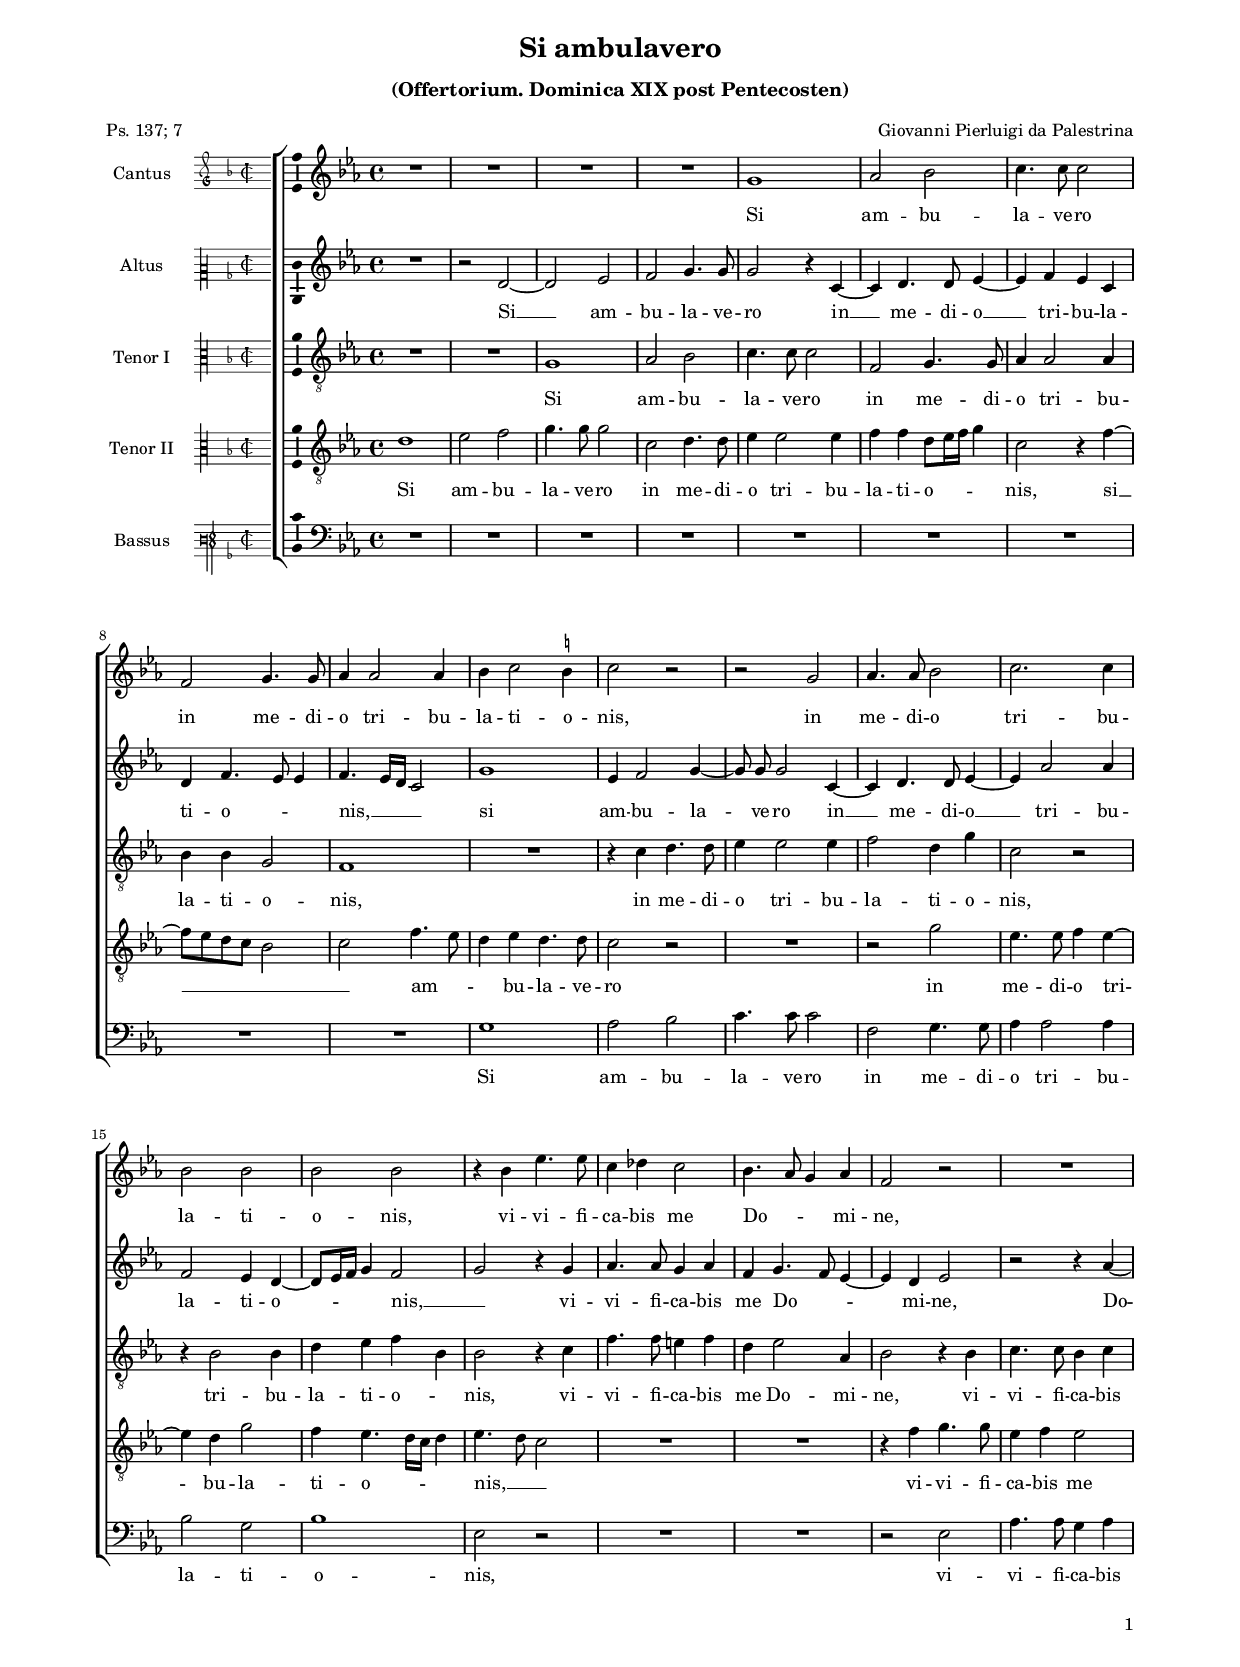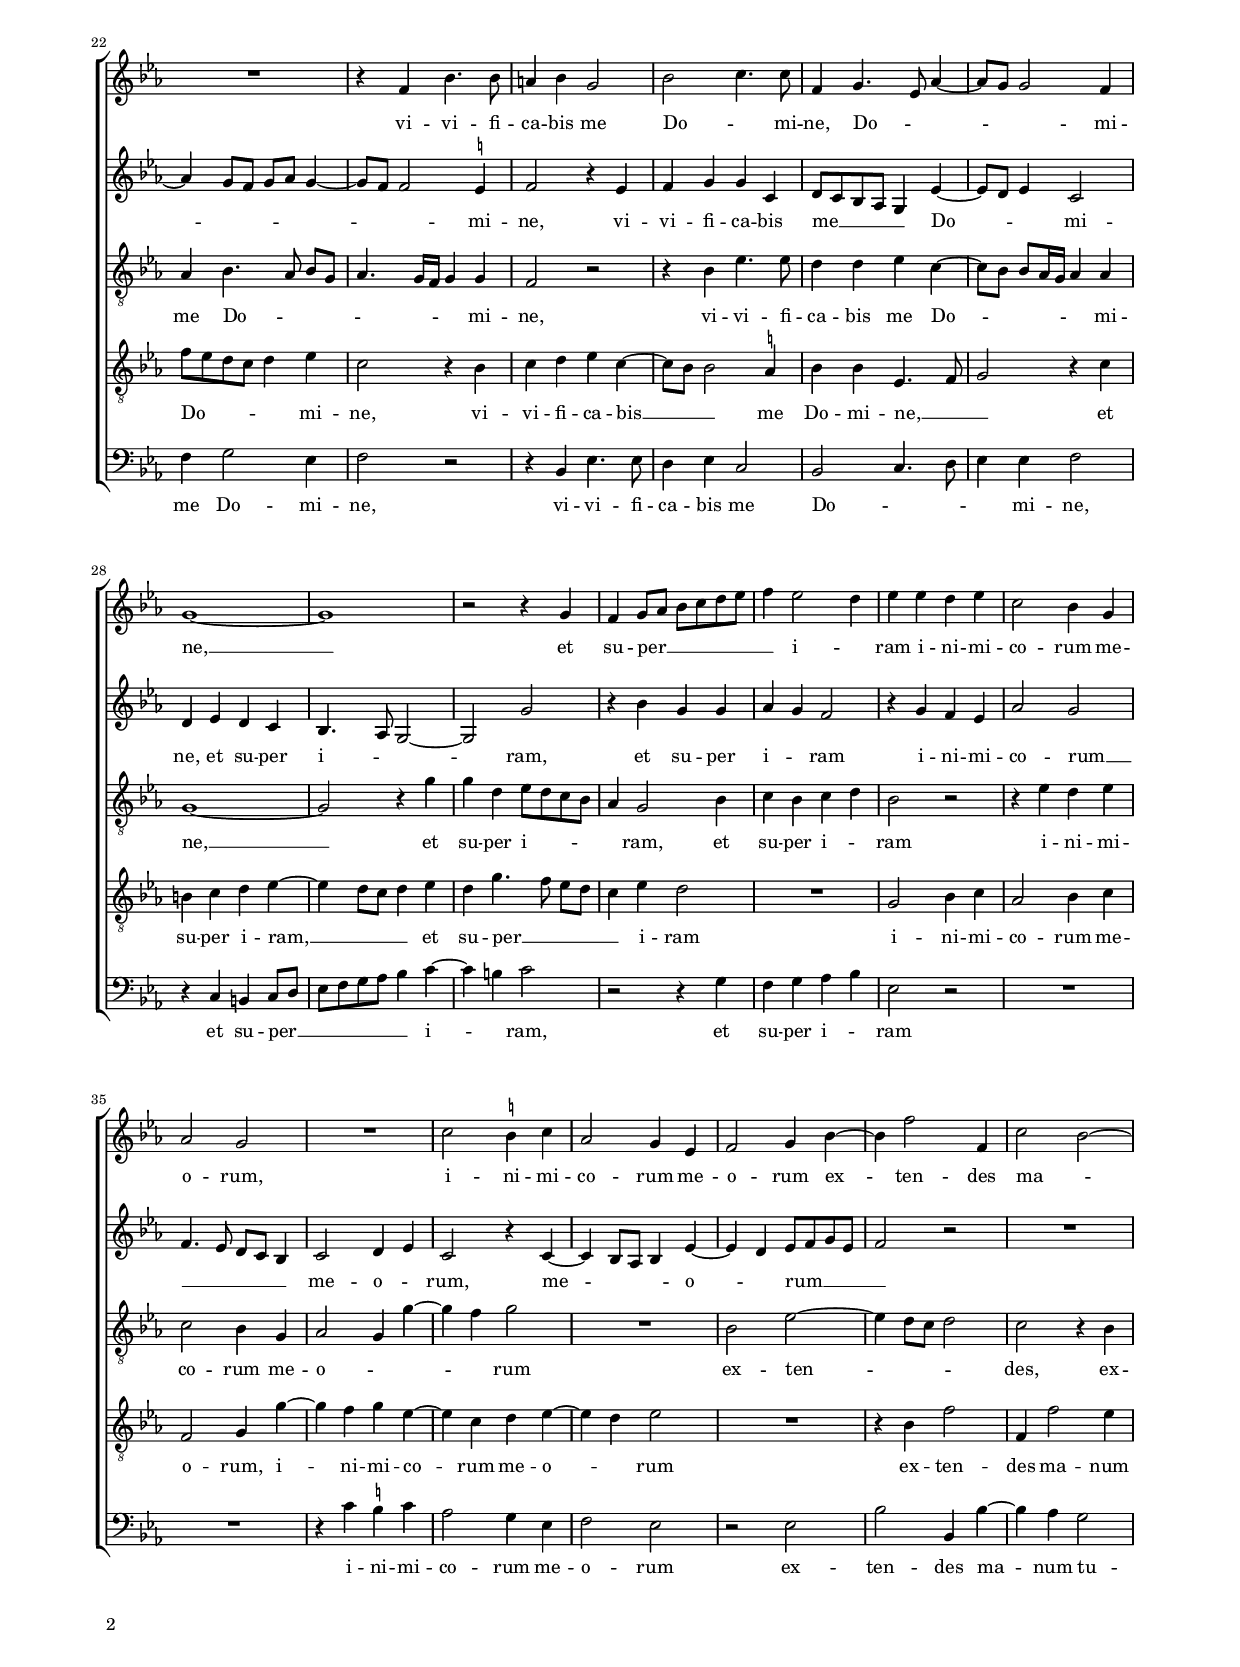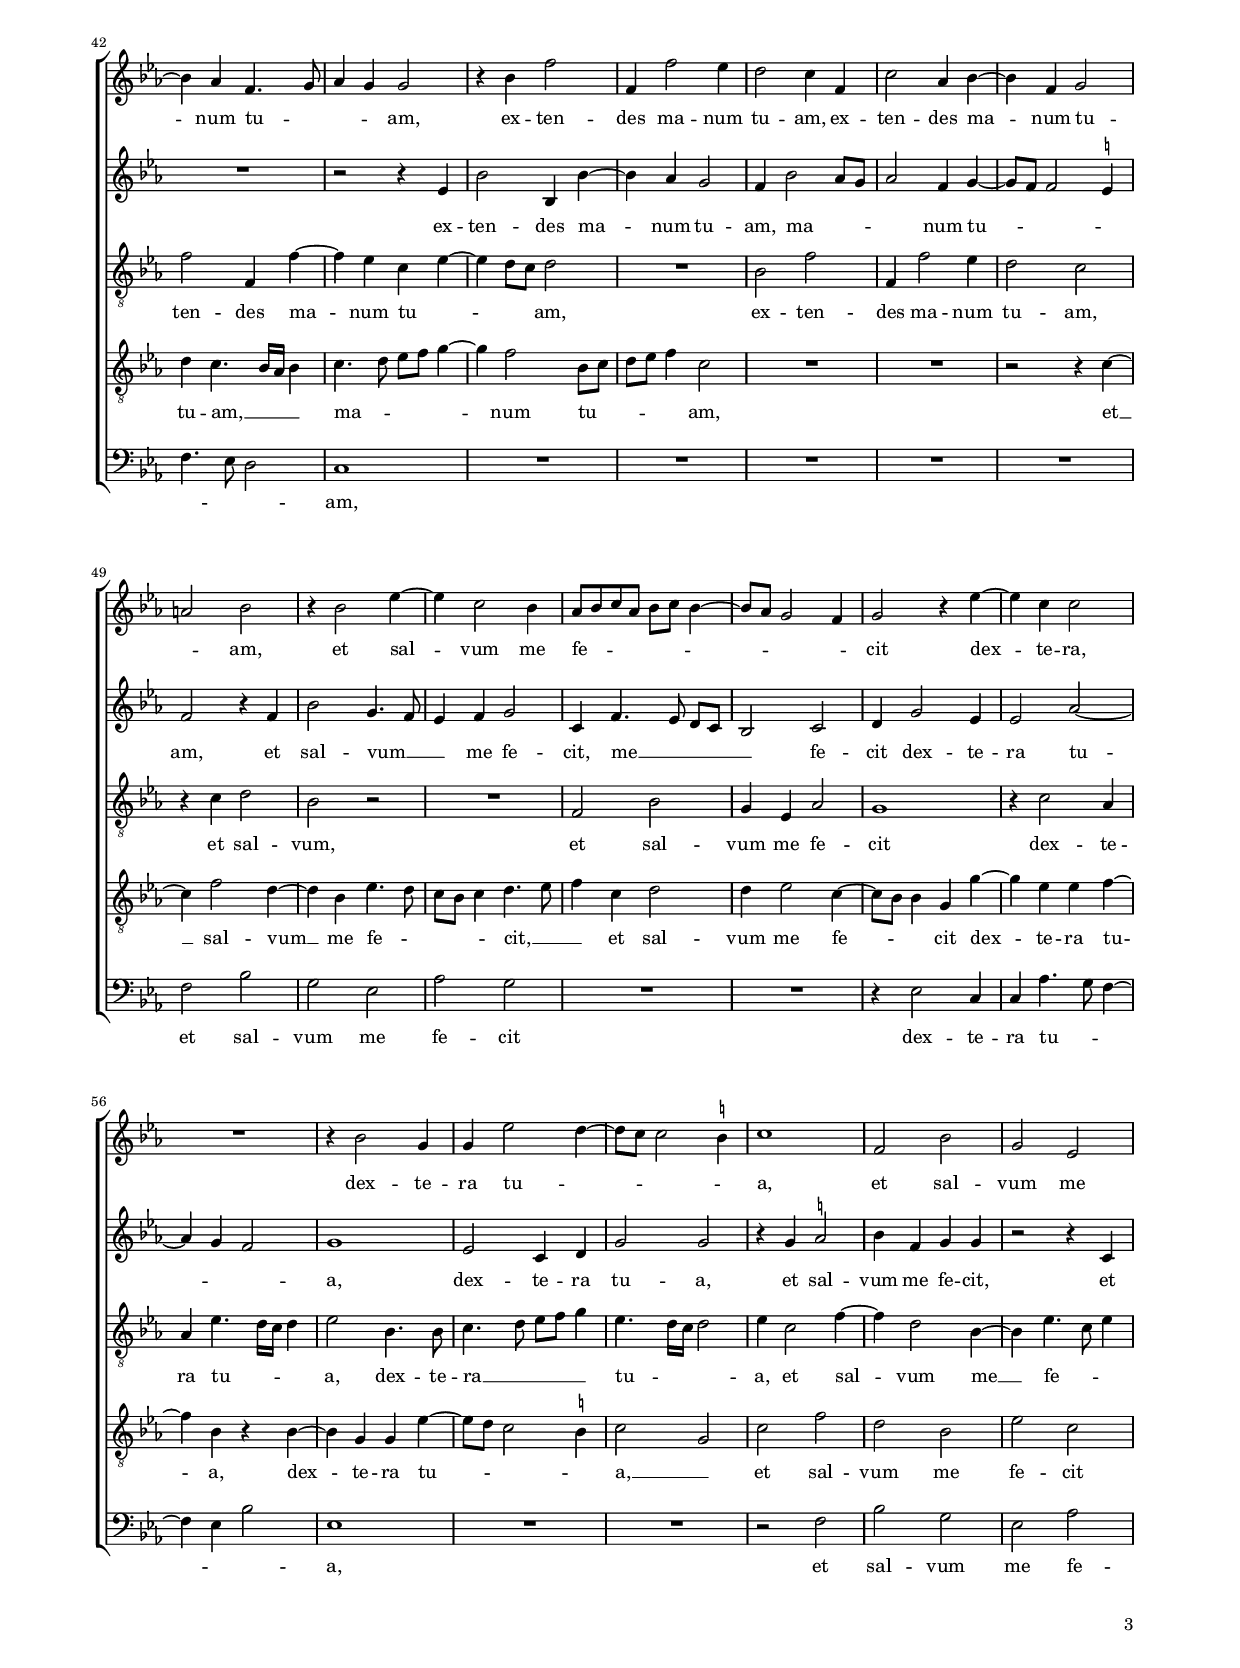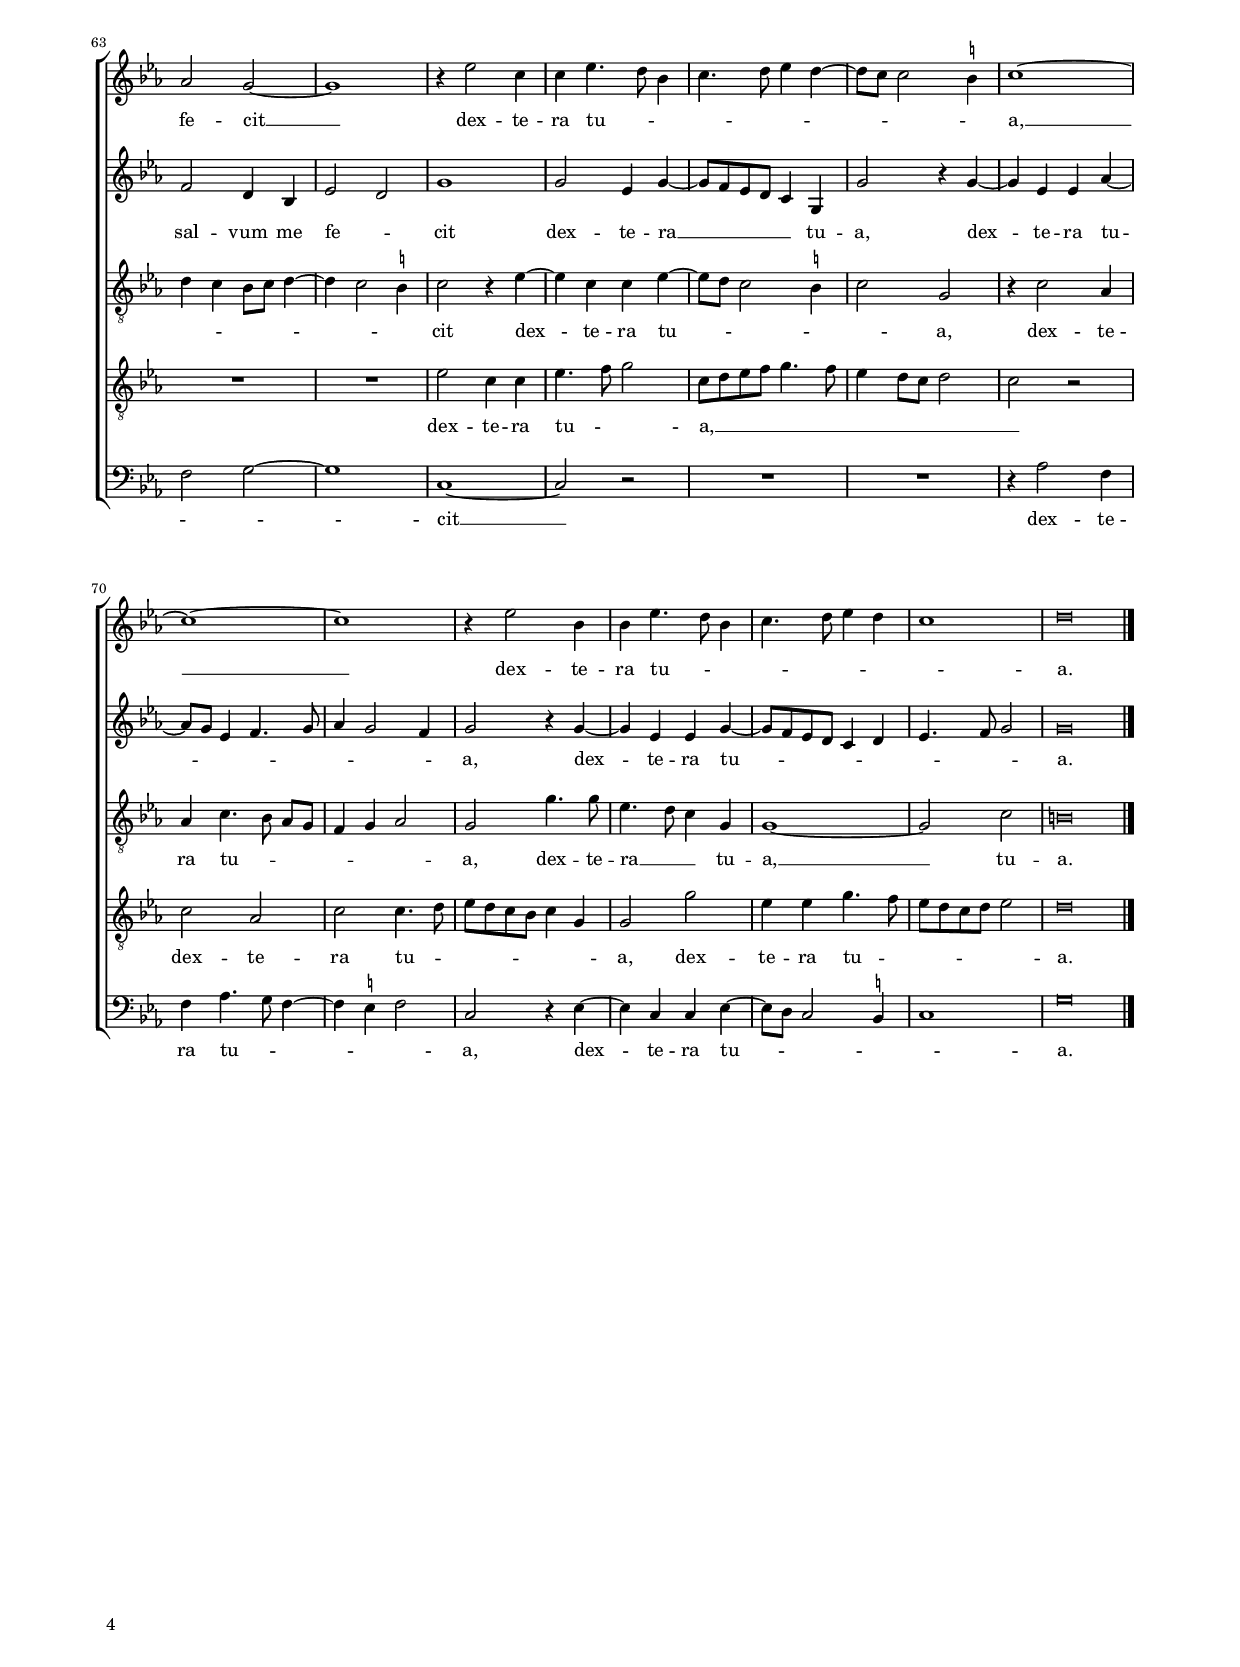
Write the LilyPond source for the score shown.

\header
{
  title="Si ambulavero"
  subtitle=\markup { \column { \vspace #0.5 "(Offertorium. Dominica XIX post Pentecosten)" \transparent "x" } }
  composer="Giovanni Pierluigi da Palestrina"
  poet="Ps. 137; 7"
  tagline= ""
}

\version "2.24.1"
\language deutsch
#(set-global-staff-size 15)
% #(set-default-paper-size "letter")
#(ly:set-option 'point-and-click #f)




	ficta = { \once \set suggestAccidentals = ##t }

	forget = #(define-music-function (music) (ly:music?) #{
		\accidentalStyle forget
		$music
		\accidentalStyle default
		#})

    
\paper
	{
	top-margin = 1.6 \cm
	bottom-margin = 1 \cm
	left-margin = 1.8 \cm
	right-margin = 1.8 \cm
	ragged-bottom = ##f
	ragged-last-bottom = ##t
	print-page-number = ##f
	system-system-spacing = #'((basic-distance . 17) (minimum-distance . 14) (padding . 5) (strechability . 150))
	oddFooterMarkup=\markup   \fill-line { "" \fromproperty #'page:page-number-string }
	evenFooterMarkup=\markup  \fill-line { \fromproperty #'page:page-number-string "" }
	last-bottom-spacing = #'((basic-distance . 12) (minimum-distance . 7) (padding . 4))
%	systems-per-page = 3
%   page-count = 3
%	min-systems-per-page = 3
%	print-all-headers = ##t
%	print-first-page-number = ##t
%	first-page-number = 1
	}

	
global = {
	\key f \major
	\time 4/4
	\set Score.tempoHideNote = ##t
	\tempo 4 = 100
	\skip 1*75
	\set Score.measureLength = #(ly:make-moment 2/1)
	\skip 1*2 \bar "|."
	}
    

incipitcantus = \relative c' {
    \time 2/2
    \clef "petrucci-g2"
    \key f \major
    }
    
incipitcantusVoice = <<
    \new MensuralVoice <<
        { s1 \noBreak }
        \incipitcantus
    >>
    >>
    
    
incipitaltus = \relative c' {
    \time 2/2
    \clef "petrucci-c2"
    \key f \major
    s4 \bar ""
    }
    
incipitaltusVoice = <<
    \new MensuralVoice <<
        { s1 \noBreak }
        \incipitaltus
    >>
    >>
    
incipittenor = \relative c' {
    \time 2/2
    \clef "petrucci-c3"
    \key f \major
    }
    
incipittenorVoice = <<
    \new MensuralVoice <<
        { s1 \noBreak }
        \incipittenor
    >>
    >>
    
incipitquintus = \relative c' {
    \time 2/2
    \clef "petrucci-c3"
    \key f \major
    }
    
incipitquintusVoice = <<
    \new MensuralVoice <<
        { s1 \noBreak }
        \incipitquintus
    >>
    >>
    
    
incipitbassus= \relative c {
    \time 2/2
    \clef "petrucci-f3"
    \key f \major
    }
    
incipitbassusVoice = <<
    \new MensuralVoice <<
        { s1 \noBreak }
        \incipitbassus
    >>
    >>


cantus =  \relative c''
	{
	R1
	R1
	R1
	R1
%5
	a1 |
	b2 c
	d4. d8 d2
	g,2 a4. a8
	b4 b2 b4
%10
	c4 d2 \ficta cis4 |
	d2 r
	r2 a
	b4. b8 c2
	d2. d4
%15
	c2 c |
	c2 c
	r4 c f4. f8
	d4 es d2
	c4. b8 a4 b
%20
	g2 r |
	R1
	R1
	r4 g c4. c8
	h4 c a2
%25
	c2 d4. d8 |
	g,4 a4. f8 b4~
	b8 a a2 g4
	a1~
	a1
%30
	r2 r4 a |
	g4 a8 b c8 d e f
	g4 f2 e4
	f4 f e f
	d2 c4 a
%35
	b2 a |
	R1
	d2 \ficta cis4 d
	b2 a4 f
	g2 a4 c~
%40
	c4 g'2 g,4 |
	d'2 c~
	c4 b g4. a8
	b4 a a2
	r4 c g'2
%45
	g,4 g'2 f4 |
	e2 d4 g,
	d'2 b4 c~
	c4 g a2
	h2 c
%50
	r4 c2 f4~ |
	f4 d2 c4
	b8 c d b c8 d c4~
	c8 b a2 g4
	a2 r4 f'~
%55
	f4 d d2 |
	R1
	r4 c2 a4
	a4 f'2 e4~
	e8 d d2 \ficta cis4
%60
	d1 |
	g,2 c
	a2 f
	b2 a~
	a1
%65
	r4 f'2 d4 |
	d4 f4. e8 c4
	d4. e8 f4 e~
	e8 d d2 \ficta cis4
	d1~
%70
	d1~ |
	d1
	r4 f2 c4
	c4 f4. e8 c4
	d4. e8 f4 e
%75
	d1 |
	e\breve |
	}


altus =  \relative c'
	{
	R1
	r2 e~
	e2 f
	g2 a4. a8
%5
	a2 r4 d,~ |
	d4 e4. e8 f4~
	f4 g f d
	e4 g4. f8 f4
	g4. f16 e d2
%10
	a'1 |
	f4 g2 a4~
	\autoBeamOff a8 a a2 \autoBeamOn d,4~
	d4 e4. e8 f4~
	f4 b2 b4
%15
	g2 f4 e~ |
	e8 f16 g a4 g2
	a2 r4 a
	b4. b8 a4 b
	g4 a4. g8 f4~
%20
	f4 e f2 |
	r2 r4 b~
	b4 a8 g a b a4~
	a8 g g2 \ficta fis4
	g2 r4 f
%25
	g4 a a d, |
	e8 d c b a4 f'~
	f8 e f4 d2
	e4 f e d
	c4. b8 a2~
%30
	a2 a' |
	r4 c a a
	b4 a g2
	r4 a g f
	b2 a
%35
	g4. f8 e d c4 |
	d2 e4 f
	d2 r4 d~
	d4 c8 b c4 f~
	f4 e f8 g a f
%40
	g2 r |
	R1
	R1
	r2 r4 f
	c'2 c,4 c'~
%45
	c4 b a2 |
	g4 c2 b8 a
	b2 g4 a~
	a8 g g2 \ficta fis4
	g2 r4 g
%50
	c2 a4. g8 |
	f4 g a2
	d,4 g4. f8 e[ d]
	c2 d
	e4 a2 f4
%55
	f2 b~ |
	b4 a g2
	a1
	f2 d4 e
	a2 a
%60
	r4 a \ficta h2 |
	c4 g a a
	r2 r4 d,
	g2 e4 c
	f2 e
%65
	a1 |
	a2 f4 a~
	a8 g f e d4 a
	a'2 r4 a~
	a4 f f b~
%70
	b8 a f4 g4. a8 |
	b4 a2 g4
	a2 r4 a~
	a4 f f a~
	a8 g f e d4 e
%75
	f4. g8 a2 |
	a\breve |	
	}


tenor =  \relative c'
	{
	R1
	R1
	a1
	b2 c
%5
	d4. d8 d2 |
	g,2 a4. a8
	b4 b2 b4
	c4 c a2
	g1
%10
	R1 |
	r4 d' e4. e8
	f4 f2 f4
	g2 e4 a
	d,2 r
%15
	r4 c2 c4 |
	e4 f g c,
	c2 r4 d
	g4. g8 fis4 g
	e4 f2 b,4
%20
	c2 r4 c |
	d4. d8 c4 d
	b4 c4. b8 c[ a]
	b4. a16 g a4 a
	g2 r
%25
	r4 c f4. f8 |
	e4 e f d~
	d8 c c[ b16 a] b4 b
	a1~
	a2 r4 a'
%30
	a4 e f8 e d c |
	b4 a2 c4
	d4 c d e
	c2 r
	r4 f e f
%35
	d2 c4 a |
	b2 a4 a'~
	a4 g a2
	R1
	c,2 f~
%40
	f4 e8 d e2 |
	d2 r4 c
	g'2 g,4 g'~
	g4 f d f~
	f4 e8 d e2
%45
	R1 |
	c2 g'
	g,4 g'2 f4
	e2 d
	r4 d e2
%50
	c2 r |
	R1
	g2 c
	a4 f b2
	a1
%55
	r4 d2 b4 |
	b4 f'4. e16 d e4
	f2 c4. c8
	d4. e8 f g a4
	f4. e16 d e2
%60
	f4 d2 g4~ |
	g4 e2 c4~
	c4 f4. d8 f4
	e4 d c8 d e4~
	e4 d2 \ficta cis4
%65
	d2 r4 f~ |
	f4 d d f~
	f8 e d2 \ficta cis4
	d2 a
	r4 d2 b4
%70
	b4 d4. c8 b[ a] |
	g4 a b2
	a2 a'4. a8
	f4. e8 d4 a
	a1~
%75
	a2 d |
	cis\breve |
	}


quintus  =  \relative c'
	{
	e1
	f2 g
	a4. a8 a2
	d,2 e4. e8
%5
	f4 f2 f4 |
	g4 g e8 f16 g a4
	d,2 r4 g~
	g8 f e d c2
	d2 g4. f8
%10
	e4 f e4. e8 |
	d2 r
	R1
	r2 a'
	f4. f8 g4 f~
%15
	f4 e a2 |
	g4 f4. e16 d e4
	f4. e8 d2
	R1
	R1
%20
	r4 g a4. a8 |
	f4 g f2
	g8 f e d e4 f
	d2 r4 c
	d4 e f d~
%25
	d8 c c2 \ficta h4 |
	c4 c f,4. g8
	a2 r4 d
	cis4 d e f~
	f4 e8 d e4 f
%30
	e4 a4. g8 f[ e] |
	d4 f e2
	R1
	a,2 c4 d
	b2 c4 d
%35
	g,2 a4 a'~ |
	a4 g a f~
	f4 d e f~
	f4 e f2
	R1
%40
	r4 c g'2 |
	g,4 g'2 f4
	e4 d4. c16 b c4
	d4. e8 f g a4~
	a4 g2 c,8 d
%45
	e8 f g4 d2 |
	R1
	R1
	r2 r4 d~
	d4 g2 e4~
%50
	e4 c f4. e8 |
	d8 c d4 e4. f8
	g4 d e2
	e4 f2 d4~
	d8 c c4 a a'~
%55
	a4 f f g~ |
	g4 c, r c~
	c4 a a f'~
	f8 e d2 \ficta cis4
	d2 a
%60
	d2 g |
	e2 c
	f2 d
	R1
	R1
%65
	f2 d4 d |
	f4. g8 a2
	d,8 e f g a4. g8
	f4 e8 d e2
	d2 r
%70
    d2 b |
	d2 d4. e8
	f8 e d c d4 a
	a2 a'
	f4 f a4. g8
%75
	f8 e d e f2 |
	e\breve |
	}


bassus  =  \relative c
	{
	R1
	R1
	R1
	R1
%5
	R1 |
	R1
	R1
	R1
	R1
%10
	a'1 |
	b2 c
	d4. d8 d2
	g,2 a4. a8
	b4 b2 b4
%15
	c2 a |
	c1
	f,2 r
	R1
	R1
%20
	r2 f |
	b4. b8 a4 b
	g4 a2 f4
	g2 r
	r4 c, f4. f8
%25
	e4 f d2 |
	c2 d4. e8
	f4 f g2
	r4 d cis d8 e
	f8 g a b c4 d~
%30
	d4 cis d2 |
	r2 r4 a
	g4 a b c
	f,2 r
	R1
%35
	R1 |
	r4 d' \ficta cis d
	b2 a4 f
	g2 f
	r2 f
%40
	c'2 c,4 c'~ |
	c4 b a2
	g4. f8 e2
	d1
	R1
%45
	R1 |
	R1
	R1
	R1
	g2 c
%50
	a2 f |
	b2 a
	R1
	R1
	r4 f2 d4
%55
	d4 b'4. a8 g4~ |
	g4 f c'2
	f,1
	R1
	R1
%60
	r2 g |
	c2 a
	f2 b
	g2 a~
	a1
%65
	d,1~ |
	d2 r
	R1
	R1
	r4 b'2 g4
%70
	g4 b4. a8 g4~ |
	g4 \ficta fis g2
	d2 r4 f~
	f4 d d f~
	f8 e d2 \ficta cis4
%75
	d1 |
	a'\breve |
	}


lyricscantus = \lyricmode {
    Si am -- bu -- la -- ve -- ro in me -- di -- o tri -- bu -- la -- ti -- o -- nis,
    in me -- di -- o tri -- bu -- la -- ti -- o -- nis,
    vi -- vi -- fi -- ca -- bis me Do -- _ _ mi -- ne,
    vi -- vi -- fi -- ca -- bis me Do -- _ mi -- ne,
    Do -- _ _ _ _ mi -- ne, __
    et su -- per __ _ _ _ _ _ _ i -- _ ram i -- ni -- mi -- co -- rum me -- o -- rum,
    i -- ni -- mi -- co -- rum me -- o -- rum
    ex -- ten -- des ma -- _ num tu -- _ _ _ am,
    ex -- ten -- des ma -- num tu -- am,
    ex -- ten -- des ma -- num tu -- _ am,
    et sal -- vum me fe -- _ _ _ _ _ _ _ _ _ cit dex -- te -- ra,
    dex -- te -- ra tu -- _ _ _ _ a,
    et sal -- vum me fe -- cit __ dex -- te -- ra tu -- _ _ _ _ _ _ _ _ _ a, __
    dex -- te -- ra tu -- _ _ _ _ _ _ _ a.
	}


lyricsaltus = \lyricmode {
    Si __ am -- bu -- la -- ve -- ro in __ me -- di -- o __ tri -- bu -- la -- ti -- o -- _ _ nis, __ _ _ _
    si am -- bu -- la -- ve -- ro in __ me -- di -- o __ tri -- bu -- la -- ti -- o -- _ _ _ nis, __ _
    vi -- vi -- fi -- ca -- bis me Do -- _ _ mi -- ne,
    Do -- _ _ _ _ _ _ _ mi -- ne,
    vi -- vi -- fi -- ca -- bis me __ _ _ _ _ Do -- _ _ mi -- ne,
    et su -- per i -- _ _ ram,
    et su -- per i -- _ ram i -- ni -- mi -- co -- rum __ _ _ _ _ _ me -- o -- _ rum,
    me -- _ _ _ o -- _ rum __ _ _ _ _
    ex -- ten -- des ma -- num tu -- am,
    ma -- _ _ _ num tu -- _ _ _ am,
    et sal -- vum __ _ _ me fe -- cit,
    me __ _ _ _ _ fe -- cit dex -- te -- ra tu -- _ _ a,
    dex -- te -- ra tu -- a,
    et sal -- vum me fe -- cit,
    et sal -- vum me fe -- _ cit dex -- te -- ra __ _ _ _ _ tu -- a,
    dex -- te -- ra tu -- _ _ _ _ _ _ _ a,
    dex -- te -- ra tu -- _ _ _ _ _ _ _ _ a.
	}


lyricstenor = \lyricmode {
    Si am -- bu -- la -- ve -- ro in me -- di -- o tri -- bu -- la -- ti -- o -- nis,
    in me -- di -- o tri -- bu -- la -- ti -- o -- nis,
    tri -- bu -- la -- ti -- o -- _ nis,
    vi -- vi -- fi -- ca -- bis me Do -- mi -- ne,
    vi -- vi -- fi -- ca -- bis me Do -- _ _ _ _ _ _ _ mi -- ne,
    vi -- vi -- fi -- ca -- bis me Do -- _ _ _ _ _ mi -- ne, __
    et su -- per i -- _ _ _ _ ram,
    et su -- per i -- _ ram i -- ni -- mi -- co -- rum me -- o -- _ _ _ rum
    ex -- ten -- _ _ _ des,
    ex -- ten -- des ma -- num tu -- _ _ _ am,
    ex -- ten -- des ma -- num tu -- am,
    et sal -- vum,
    et sal -- vum me fe -- cit dex -- te -- ra tu -- _ _ _ a,
    dex -- te -- ra __ _ _ _ _ tu -- _ _ _ a,
    et sal -- vum me __ fe -- _ _ _ _ _ _ _ _ _ cit dex -- te -- ra tu -- _ _ _ _ a,
    dex -- te -- ra tu -- _ _ _ _ _ _ a,
    dex -- te -- ra __ _ _ tu -- a, __
    tu -- a.
	}


lyricsquintus = \lyricmode {
    Si am -- bu -- la -- ve -- ro in me -- di -- o tri -- bu -- la -- ti -- o -- _ _ _ nis,
    si __ _ _ _ _ _ am -- _ _ bu -- la -- ve -- ro in me -- di -- o tri -- bu -- la -- ti -- o -- _ _ _ nis, __ _ _
    vi -- vi -- fi -- ca -- bis me Do -- _ _ _ _ mi -- ne,
    vi -- vi -- fi -- ca -- bis __ _ _ me Do -- mi -- ne, __ _ _
    et su -- per i -- ram, __ _ _ _
    et su -- per __ _ _ _ _ i -- ram i -- ni -- mi -- co -- rum me -- o -- rum,
    i -- ni -- mi -- co -- rum me -- o -- _ rum
    ex -- ten -- des ma -- num tu -- am, __ _ _ _ 
    ma -- _ _ _ _ num tu -- _ _ _ _ am,
    et __ sal -- vum __ me fe -- _ _ _ _ cit, __ _ _ 
    et sal -- vum me fe -- _ _ cit dex -- te -- ra tu -- a,
    dex -- te -- ra tu -- _ _ _ a, __ _
    et sal -- vum me fe -- cit dex -- te -- ra tu -- _ _ a, __ _ _ _ _ _ _ _ _ _ _
    dex -- te -- ra tu -- _ _ _ _ _ _ _ a,
    dex -- te -- ra tu -- _ _ _ _ _ _ a.
	}


lyricsbassus = \lyricmode {
    Si am -- bu -- la -- ve -- ro in me -- di -- o tri -- bu -- la -- ti -- o -- nis,
    vi -- vi -- fi -- ca -- bis me Do -- mi -- ne,
    vi -- vi -- fi -- ca -- bis me Do -- _ _ _ mi -- ne,
    et su -- per __ _ _ _ _ _ _ i -- _ ram,
    et su -- per i -- _ ram i -- ni -- mi -- co -- rum me -- o -- rum
    ex -- ten -- des ma -- num tu -- _ _ _ am,
    et sal -- vum me fe -- cit dex -- te -- ra tu -- _ _ _ _ a,
    et sal -- vum me fe -- _ _ cit __ dex -- te -- ra tu -- _ _ _ _ a,
    dex -- te -- ra tu -- _ _ _ _ a.
	}


\score
{  
	\transpose f es {
	\new ChoirStaff \with { \override StaffGrouper.staff-staff-spacing.basic-distance = #12 }
	<<

	\new Staff << \global
	\new Voice="v1" {
		\set Staff.instrumentName="Cantus"
		\incipit \incipitcantusVoice
%		\set Staff.instrumentName= "S"
		\set Staff.midiInstrument = "reed organ"
		\clef violin
		\cantus }
	\new Lyrics \lyricsto "v1" {\lyricscantus }
	>>


	\new Staff << \global
	\new Voice="v2" {
		\set Staff.instrumentName="Altus"
		\incipit \incipitaltusVoice
%		\set Staff.instrumentName= "A"
		\set Staff.midiInstrument = "reed organ"
		\clef violin % "G_8"
		\altus}
	\new Lyrics \lyricsto "v2" {\lyricsaltus }
	>>


	\new Staff << \global
	\new Voice="v3" {
		\set Staff.instrumentName="Tenor I"
		\incipit \incipittenorVoice
%		\set Staff.instrumentName= "T"
		\set Staff.midiInstrument = "reed organ"
		\clef "G_8"
		\tenor }
	\new Lyrics \lyricsto "v3" {\lyricstenor }
	>>


	\new Staff << \global
	\new Voice="v5" {
		\set Staff.instrumentName="Tenor II"
		\incipit \incipitquintusVoice
%		\set Staff.instrumentName= "Q"
		\set Staff.midiInstrument = "reed organ"
		\clef "G_8"
		\quintus}
	\new Lyrics \lyricsto "v5" {\lyricsquintus }
	>>


	\new Staff << \global
	\new Voice="v4" {
		\set Staff.instrumentName="Bassus"
		\incipit \incipitbassusVoice
%		\set Staff.instrumentName= "B"
		\set Staff.midiInstrument = "reed organ"
		\clef bass 
		\bassus }
	\new Lyrics \lyricsto "v4" {\lyricsbassus}
	>>

	>>
	} % transpose

	\layout
	{
	indent = 3\cm
    incipit-width = 1.3 \cm
	\context { \Lyrics \override VerticalAxisGroup.nonstaff-relatedstaff-spacing.padding = #1.4 }
%	\context { \Lyrics \override LyricText.font-size = #1 }
	\context { \Staff \override TimeSignature.break-visibility = #end-of-line-invisible }
	\context { \Staff \consists Ambitus_engraver }
	\context { \Score \override BarNumber.padding = #2 }
	\context { \Voice \override NoteHead.style = #'baroque }
	}

\midi
	{    	
	}

}


% EOF
